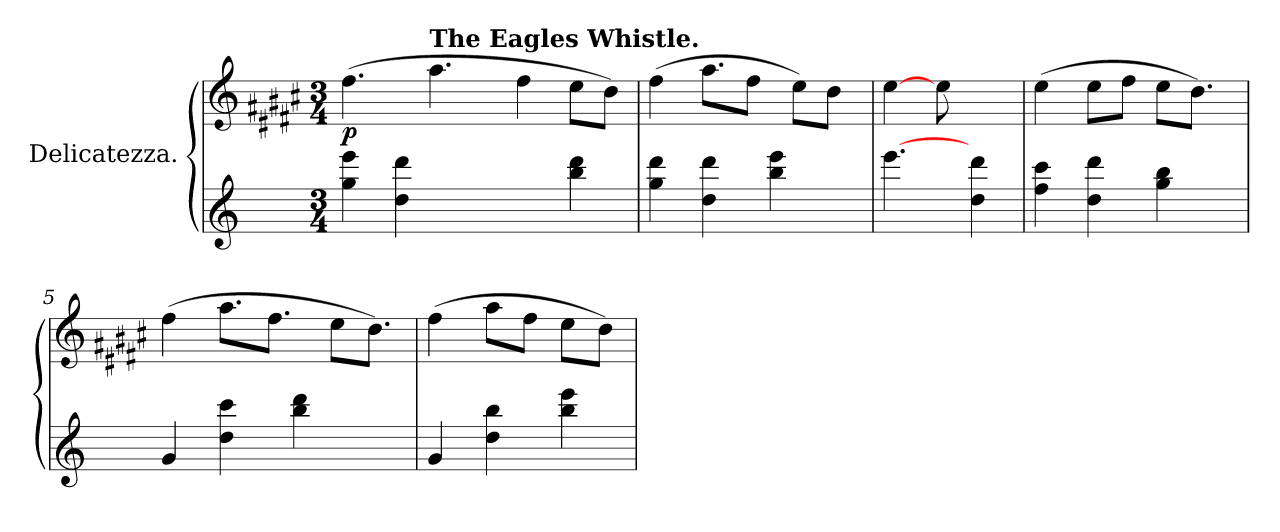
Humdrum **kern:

**kern	**kern	**dynam
*part1	*part1	*part1
*staff2	*staff1	*staff1/2
*I"Delicatezza.	*	*
*	*clefG3	*
*	*k[f#c#g#d#a#]	*
*M3/4	*M3/4	*
=1	=1	=1
!	!	!LO:DY:b
4gg\ 4eee\	(>4.dd#\	p
4dd\ 4ddd\	.	.
!	!LO:TX:a:B:t=The Eagles Whistle.	!
.	4.ff#\	.
2ryy	.	.
.	4dd#\	.
4bb\ 4ddd\	8cc#\L	.
.	8b\J)	.
=2	=2	=2
4gg\ 4ddd\	(>4dd#\	.
4dd\ 4ddd\	8.ff#\L	.
.	8dd#\J	.
4bb\ 4eee\	.	.
.	8cc#\L)	.
.	8b\J	.
16ryy	.	.
=3	=3	=3
*^	*	*
4.ryy	[>4.eee\	[>4cc#\	.
.	.	8cc#\L	.
4dd\ 4ddd\	4ryy	4ryy	.
*v	*v	*	*
=4	=4	=4
4ff\ 4ccc\	(>4cc#\	.
4dd\ 4ddd\	8cc#\L	.
.	8dd#\J	.
4gg\ 4bb\	8cc#\L	.
.	8.b\J)	.
16ryy	.	.
!!LO:LB:g=z
=5	=5	=5
4g/	(>4dd#\	.
4dd\ 4ccc\	8.ff#\L	.
.	8.dd#\J	.
4bb\ 4ddd\	.	.
.	8cc#\L	.
8.ryy	8.b\J)	.
=6	=6	=6
4g/	(>4dd#\	.
4dd\ 4bb\	8ff#\L	.
.	8dd#\J	.
4bb\ 4eee\	8cc#\L	.
.	8b\J)	.
=	=	=
*-	*-	*-
